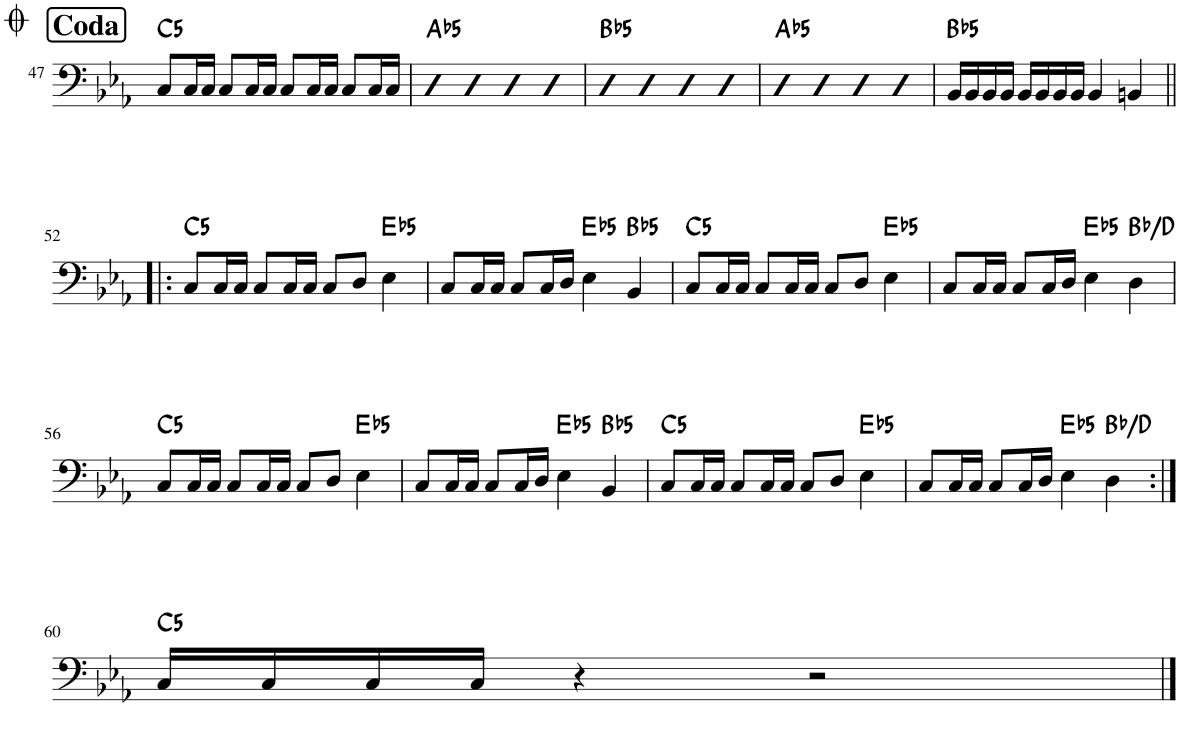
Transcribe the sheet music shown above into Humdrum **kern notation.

**kern	**harte
*part1	*part1
*staff1	*
*I"Akustinen basso	*
*I'Basso	*
!!LO:PB:g=z
*clefF4	*
*Trd7c12	*
*k[b-e-a-]	*
*M4/4	*
!!LO:REH:place=s1:a:B:cj:fs=14:t=Coda
=47	=47
!	!LO:H:kt=5
8C/L	C:(1,5)
16C/L	.
16C/JJ	.
8C/L	.
16C/L	.
16C/JJ	.
8C/L	.
16C/L	.
16C/JJ	.
8C/L	.
16C/L	.
16C/JJ	.
=48	=48
!	!LO:H:kt=5
4D	Ab:(1,5)
4D	.
4D	.
4D	.
=49	=49
!	!LO:H:kt=5
4D	Bb:(1,5)
4D	.
4D	.
4D	.
=50	=50
!	!LO:H:kt=5
4D	Ab:(1,5)
4D	.
4D	.
4D	.
=51	=51
!	!LO:H:kt=5
16BB-/LL	Bb:(1,5)
16BB-/	.
16BB-/	.
16BB-/JJ	.
16BB-/LL	.
16BB-/	.
16BB-/	.
16BB-/JJ	.
4BB-/	.
4BBn/	.
!!LO:LB:g=z
=52!|:	=52!|:
!	!LO:H:kt=5
8C/L	C:(1,5)
16C/L	.
16C/JJ	.
8C/L	.
16C/L	.
16C/JJ	.
8C/L	.
8D/J	.
!	!LO:H:kt=5
4E-\	Eb:(1,5)
=53	=53
8C/L	.
16C/L	.
16C/JJ	.
8C/L	.
16C/L	.
16D/JJ	.
!	!LO:H:kt=5
4E-\	Eb:(1,5)
!	!LO:H:kt=5
4BB-/	Bb:(1,5)
=54	=54
!	!LO:H:kt=5
8C/L	C:(1,5)
16C/L	.
16C/JJ	.
8C/L	.
16C/L	.
16C/JJ	.
8C/L	.
8D/J	.
!	!LO:H:kt=5
4E-\	Eb:(1,5)
=55	=55
8C/L	.
16C/L	.
16C/JJ	.
8C/L	.
16C/L	.
16D/JJ	.
!	!LO:H:kt=5
4E-\	Eb:(1,5)
4D\	Bb:maj/3
!!LO:LB:g=z
=56	=56
!	!LO:H:kt=5
8C/L	C:(1,5)
16C/L	.
16C/JJ	.
8C/L	.
16C/L	.
16C/JJ	.
8C/L	.
8D/J	.
!	!LO:H:kt=5
4E-\	Eb:(1,5)
=57	=57
8C/L	.
16C/L	.
16C/JJ	.
8C/L	.
16C/L	.
16D/JJ	.
!	!LO:H:kt=5
4E-\	Eb:(1,5)
!	!LO:H:kt=5
4BB-/	Bb:(1,5)
=58	=58
!	!LO:H:kt=5
8C/L	C:(1,5)
16C/L	.
16C/JJ	.
8C/L	.
16C/L	.
16C/JJ	.
8C/L	.
8D/J	.
!	!LO:H:kt=5
4E-\	Eb:(1,5)
=59	=59
8C/L	.
16C/L	.
16C/JJ	.
8C/L	.
16C/L	.
16D/JJ	.
!	!LO:H:kt=5
4E-\	Eb:(1,5)
4D\	Bb:maj/3
!!LO:LB:g=z
=60:|!	=60:|!
!	!LO:H:kt=5
16C/LL	C:(1,5)
16C/	.
16C/	.
16C/JJ	.
4r	.
2r	.
==	==
*-	*-
